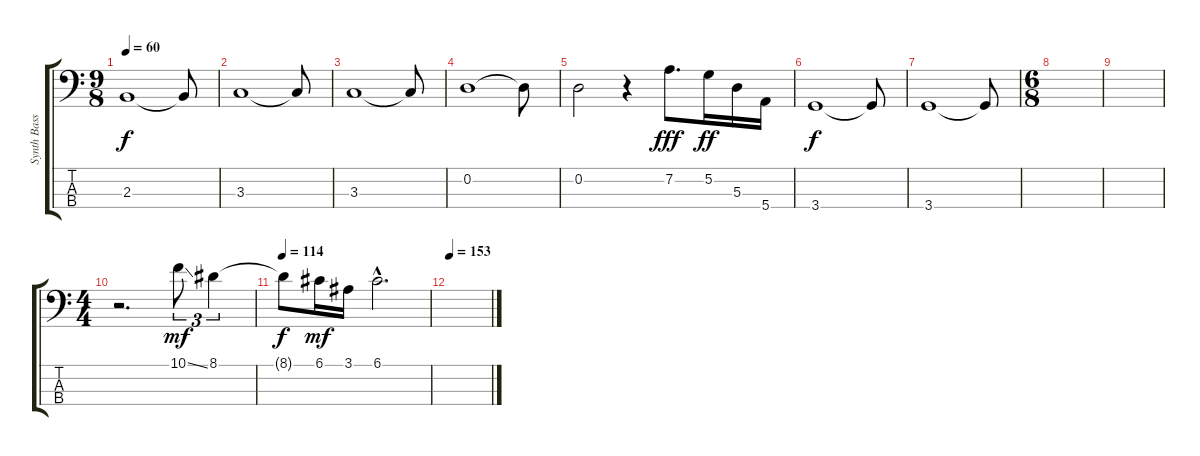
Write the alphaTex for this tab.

\track ("Synth Bass" "Synth Bass") {instrument synthbass1}
\staff {score tabs}
\tuning (G2 D2 A1 E1) {hide}
\ts (9 8)
\tempo 60
\clef f4
\ks c
2.3.1{dy f} 2.3{t}.8 |
3.3.1 3.3{t}.8 |
3.3.1 3.3{t}.8 |
0.2.1 0.2{t}.8 |
0.2.2 r.4 7.2.8{d dy fff} 5.2.16{dy ff} 5.3.16 5.4.16 |
3.4.1{dy f} 3.4{t}.8 |
3.4.1 3.4{t}.8 |
\ts (6 8)
|
|
\ts (4 4)
r.2{d} 10.1{ss}.8{tu (3 2) dy mf} 8.1.4{tu (3 2)} |
\tempo 114
8.1{t}.8{dy f} 6.1.16{dy mf} 3.1.16 6.1{hac}.2{d} |
\tempo 153
